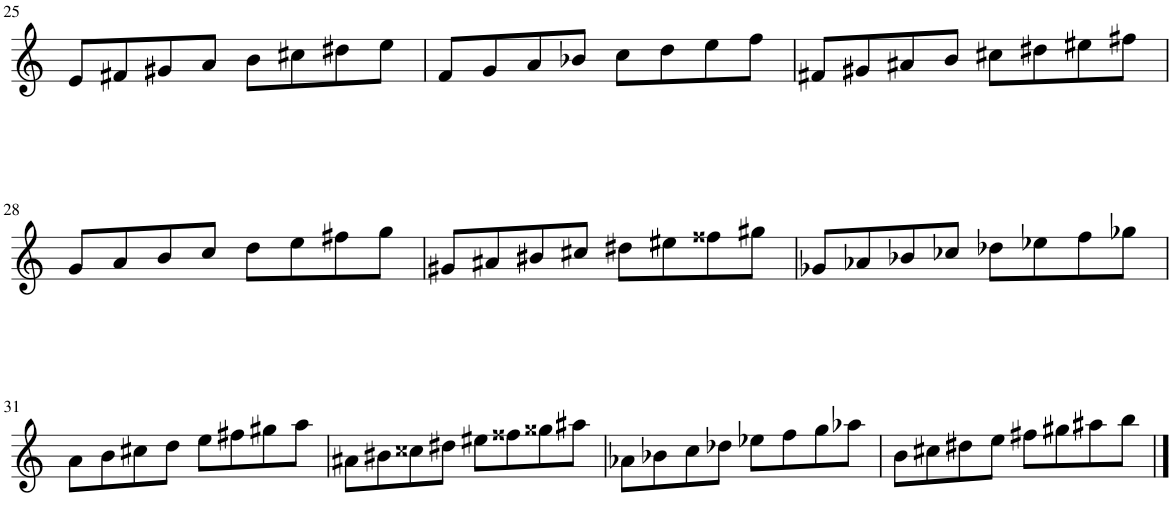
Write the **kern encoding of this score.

**kern
*part1
*staff1
*I"Voice
!!LO:PB:g=z
*clefG2
*k[]
*M4/4
=25
8e/L
8f#X/
8g#X/
8a/J
8b\L
8cc#X\
8dd#X\
8ee\J
=26
8f/L
8g/
8a/
8b-X/J
8cc\L
8dd\
8ee\
8ff\J
=27
8f#X/L
8g#X/
8a#X/
8b/J
8cc#X\L
8dd#X\
8ee#X\
8ff#X\J
!!LO:LB:g=z
=28
8g/L
8a/
8b/
8cc/J
8dd\L
8ee\
8ff#X\
8gg\J
=29
8g#X/L
8a#X/
8b#X/
8cc#X/J
8dd#X\L
8ee#X\
8ff##X\
8gg#X\J
=30
8g-X/L
8a-X/
8b-X/
8cc-X/J
8dd-X\L
8ee-X\
8ff\
8gg-X\J
!!LO:LB:g=z
=31
8a\L
8b\
8cc#X\
8dd\J
8ee\L
8ff#X\
8gg#X\
8aa\J
=32
8a#X\L
8b#X\
8cc##X\
8dd#X\J
8ee#X\L
8ff##X\
8gg##X\
8aa#X\J
=33
8a-X\L
8b-X\
8cc\
8dd-X\J
8ee-X\L
8ff\
8gg\
8aa-X\J
=34
8b\L
8cc#X\
8dd#X\
8ee\J
8ff#X\L
8gg#X\
8aa#X\
8bb\J
==
*-
